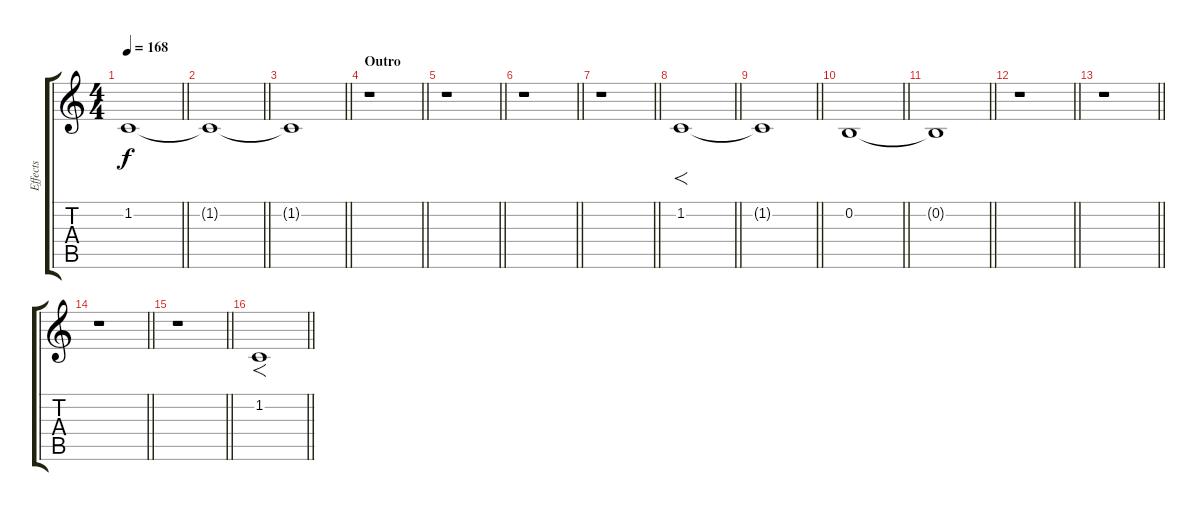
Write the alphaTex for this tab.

\track ("Effects" "Effects") {instrument sopranosax}
\staff {score tabs}
\tuning (E4 B3 G3 D3 A2 E2) {hide}
\ts (4 4)
\tempo 168
\clef g2
\barLineRight lightlight
\ks c
1.2{t}.1{dy f} |
\barLineRight lightlight
1.2{t}.1 |
\barLineRight lightlight
1.2{t}.1 |
\section ("" "Outro")
\barLineRight lightlight
r.1 |
\barLineRight lightlight
r.1 |
\barLineRight lightlight
r.1 |
\barLineRight lightlight
r.1 |
\barLineRight lightlight
1.2.1{f} |
\barLineRight lightlight
1.2{t}.1 |
\barLineRight lightlight
0.2.1 |
\barLineRight lightlight
0.2{t}.1 |
\barLineRight lightlight
r.1 |
\barLineRight lightlight
r.1 |
\barLineRight lightlight
r.1 |
\barLineRight lightlight
r.1 |
\barLineRight lightlight
1.2.1{f}
